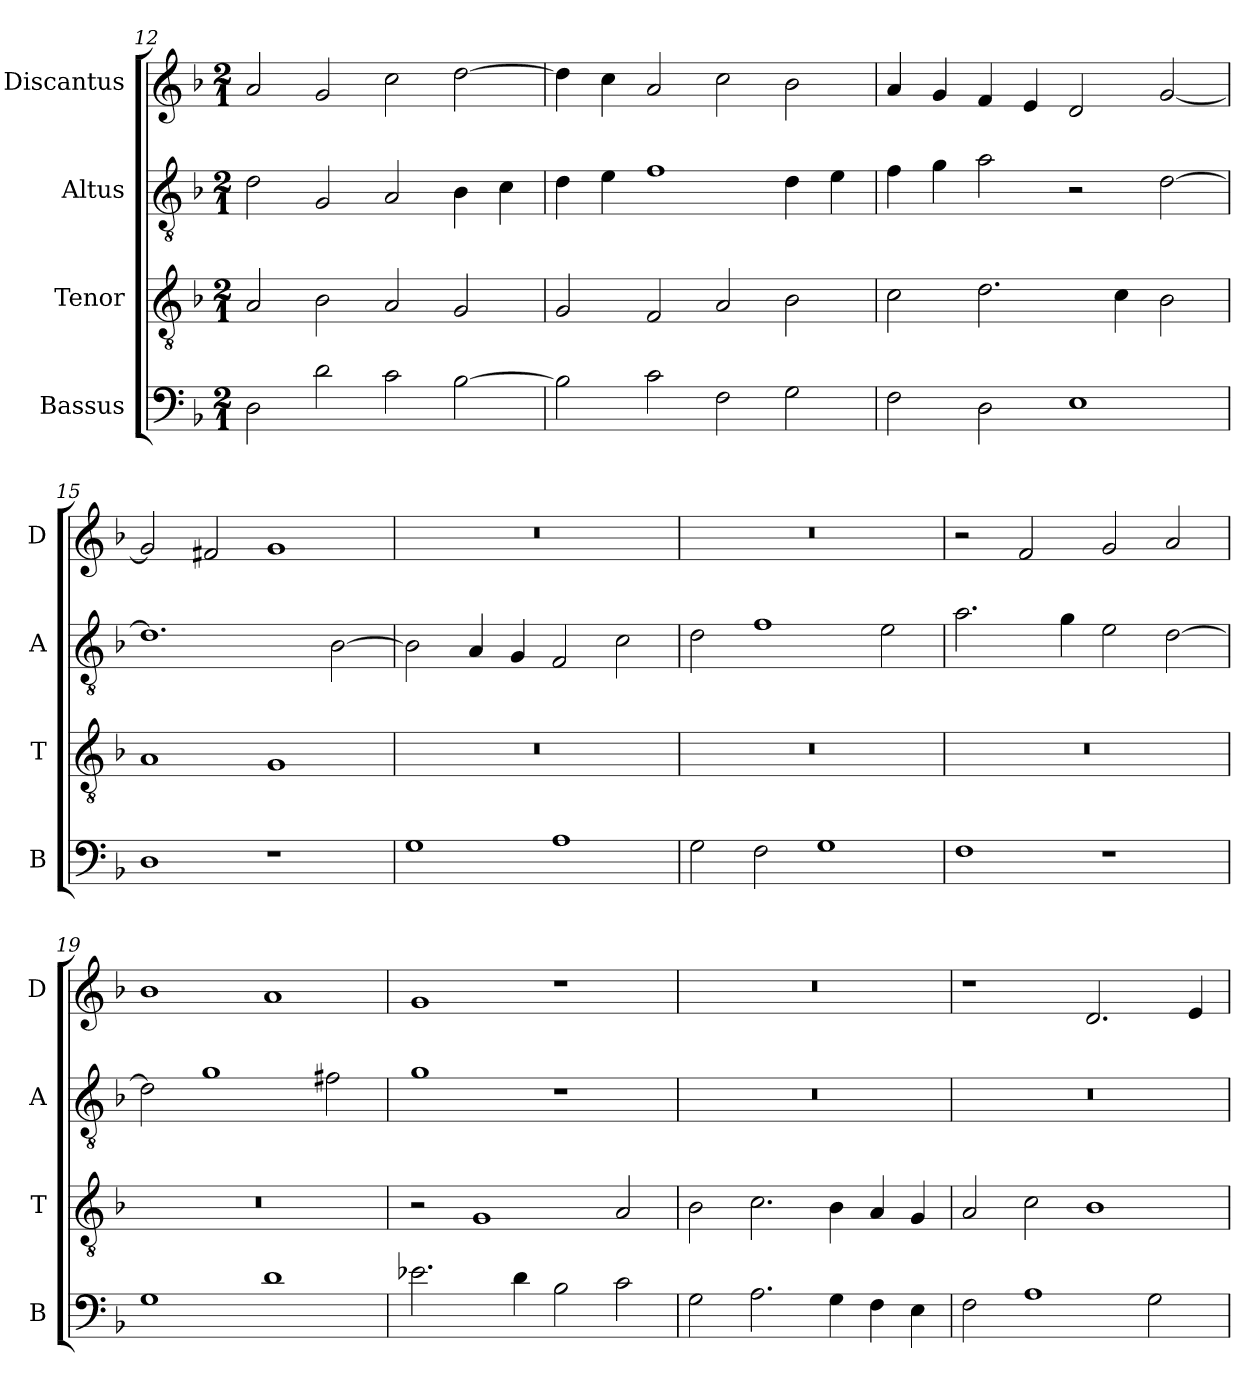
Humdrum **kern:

**kern	**kern	**kern	**kern
*part4	*part3	*part2	*part1
*staff4	*staff3	*staff2	*staff1
*I"Bassus	*I"Tenor	*I"Altus	*I"Discantus
*I'B	*I'T	*I'A	*I'D
*clefF4	*clefGv2	*clefGv2	*clefG2
*k[b-]	*k[b-]	*k[b-]	*k[b-]
*M2/1	*M2/1	*M2/1	*M2/1
=12	=12	=12	=12
2D\	2A/	2d\	2a/
2d\	2B-\	2G/	2g/
2c\	2A/	2A/	2cc\
[2B-\	2G/	4B-\	[2dd\
.	.	4c\	.
=13	=13	=13	=13
2B-\]	2G/	4d\	4dd\]
.	.	4e\	4cc\
2c\	2F/	1f	2a/
2F\	2A/	.	2cc\
2G\	2B-\	4d\	2b-\
.	.	4e\	.
=14	=14	=14	=14
2F\	2c\	4f\	4a/
.	.	4g\	4g/
2D\	2.d\	2a\	4f/
.	.	.	4e/
1E	.	2r	2d/
.	4c\	.	.
.	2B-\	[2d\	[2g/
=15	=15	=15	=15
1D	1A	1.d]	2g/]
.	.	.	2f#X/
1r	1G	.	1g
.	.	[2B-\	.
=16	=16	=16	=16
1G	0r	2B-\]	0r
.	.	4A/	.
.	.	4G/	.
1A	.	2F/	.
.	.	2c\	.
=17	=17	=17	=17
2G\	0r	2d\	0r
2F\	.	1f	.
1G	.	.	.
.	.	2e\	.
=18	=18	=18	=18
1F	0r	2.a\	2r
.	.	.	2f/
.	.	4g\	.
1r	.	2e\	2g/
.	.	[2d\	2a/
=19	=19	=19	=19
1G	0r	2d\]	1b-
.	.	1g	.
1d	.	.	1a
.	.	2f#X\	.
=20	=20	=20	=20
2.e-X\	2r	1g	1g
.	1G	.	.
4d\	.	.	.
2B-\	.	1r	1r
2c\	2A/	.	.
=21	=21	=21	=21
2G\	2B-\	0r	0r
2.A\	2.c\	.	.
4G\	4B-\	.	.
4F\	4A/	.	.
4E\	4G/	.	.
=22	=22	=22	=22
2F\	2A/	0r	1r
1A	2c\	.	.
.	1B-	.	2.d/
2G\	.	.	.
.	.	.	4e/
=	=	=	=
*-	*-	*-	*-
